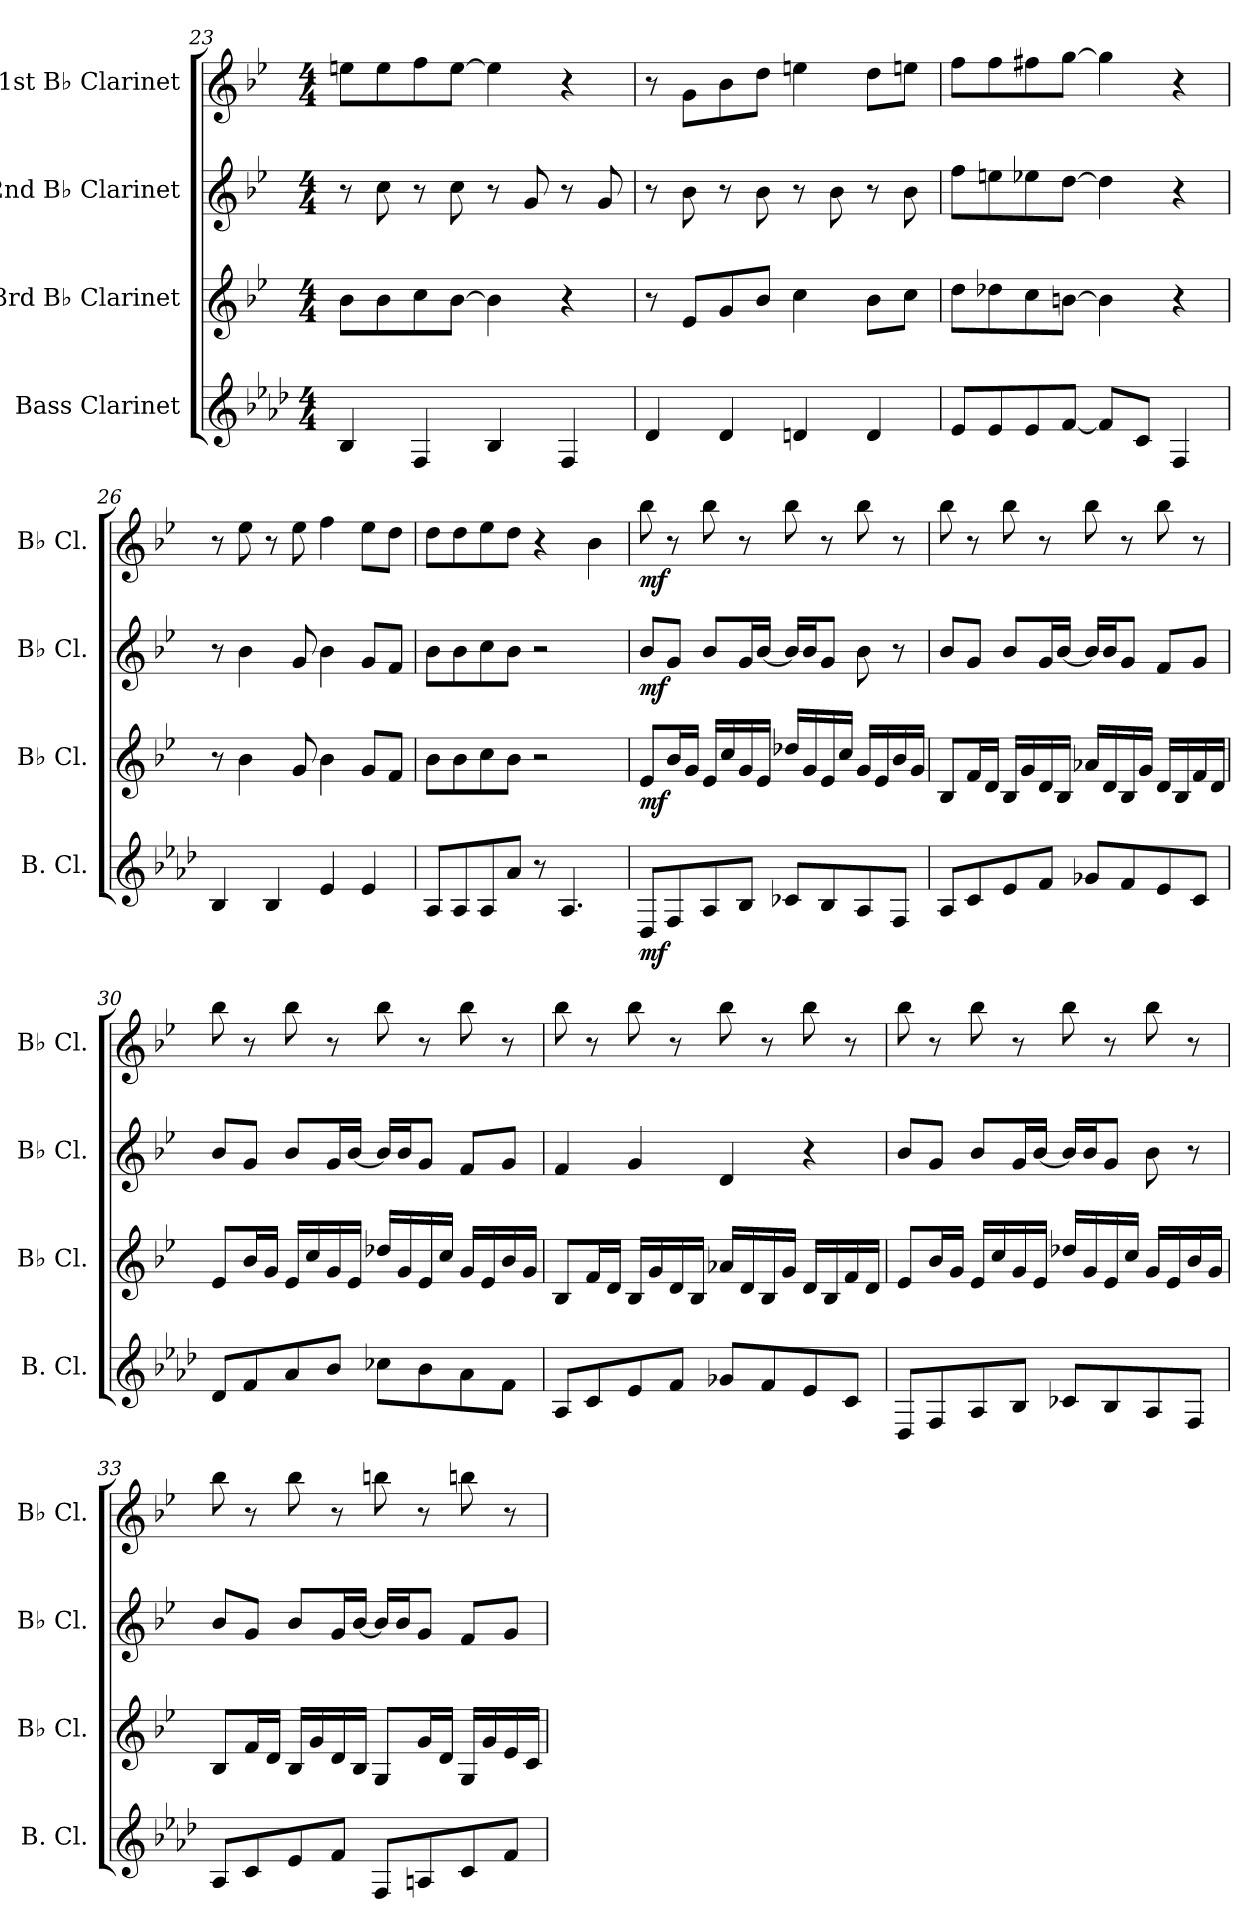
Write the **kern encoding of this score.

**kern	**dynam	**kern	**dynam	**kern	**dynam	**kern	**dynam
*part4	*part4	*part3	*part3	*part2	*part2	*part1	*part1
*staff4	*staff4	*staff3	*staff3	*staff2	*staff2	*staff1	*staff1
*I"Bass Clarinet	*	*I"3rd B♭ Clarinet	*	*I"2nd B♭ Clarinet	*	*I"1st B♭ Clarinet	*
*I'B. Cl.	*	*I'B♭ Cl.	*	*I'B♭ Cl.	*	*I'B♭ Cl.	*
*clefG2	*	*clefG2	*	*clefG2	*	*clefG2	*
*ITrd8c14	*	*ITrd1c2	*	*ITrd1c2	*	*ITrd1c2	*
*k[b-e-a-d-]	*	*k[b-e-a-d-]	*	*k[b-e-a-d-]	*	*k[b-e-a-d-]	*
*M4/4	*	*M4/4	*	*M4/4	*	*M4/4	*
=23	=23	=23	=23	=23	=23	=23	=23
4BB-/	.	8a-\L	.	8r	.	8ddn\L	.
.	.	8a-\	.	8b-\	.	8dd\	.
4FF/	.	8b-\	.	8r	.	8ee-\	.
.	.	[8a-\J	.	8b-\	.	[8dd\J	.
4BB-/	.	4a-\]	.	8r	.	4dd\]	.
.	.	.	.	8f/	.	.	.
4FF/	.	4r	.	8r	.	4r	.
.	.	.	.	8f/	.	.	.
!!LO:LB:g=z
=24	=24	=24	=24	=24	=24	=24	=24
4D-/	.	8r	.	8r	.	8r	.
.	.	8d-/L	.	8a-\	.	8f\L	.
4D-/	.	8f/	.	8r	.	8a-\	.
.	.	8a-/J	.	8a-\	.	8cc\J	.
4Dn/	.	4b-\	.	8r	.	4ddn\	.
.	.	.	.	8a-\	.	.	.
4D/	.	8a-\L	.	8r	.	8cc\L	.
.	.	8b-\J	.	8a-\	.	8ddn\J	.
=25	=25	=25	=25	=25	=25	=25	=25
8E-/L	.	8cc\L	.	8ee-\L	.	8ee-\L	.
8E-/	.	8cc-X\	.	8ddn\	.	8ee-\	.
8E-/	.	8b-\	.	8dd-X\	.	8een\	.
[8F/J	.	[8an\J	.	[8cc\J	.	[8ff\J	.
8F/L]	.	4a\]	.	4cc\]	.	4ff\]	.
8C/J	.	.	.	.	.	.	.
4FF/	.	4r	.	4r	.	4r	.
=26	=26	=26	=26	=26	=26	=26	=26
4BB-/	.	8r	.	8r	.	8r	.
.	.	4a-\	.	4a-\	.	8dd-\	.
4BB-/	.	.	.	.	.	8r	.
.	.	8f/	.	8f/	.	8dd-\	.
4E-/	.	4a-\	.	4a-\	.	4ee-\	.
4E-/	.	8f/L	.	8f/L	.	8dd-\L	.
.	.	8e-/J	.	8e-/J	.	8cc\J	.
=27	=27	=27	=27	=27	=27	=27	=27
8AA-/L	.	8a-\L	.	8a-\L	.	8cc\L	.
8AA-/	.	8a-\	.	8a-\	.	8cc\	.
8AA-/	.	8b-\	.	8b-\	.	8dd-\	.
8A-/J	.	8a-\J	.	8a-\J	.	8cc\J	.
8r	.	2r	.	2r	.	4r	.
4.AA-/	.	.	.	.	.	.	.
.	.	.	.	.	.	4a-\	.
!!LO:LB:g=z
=28	=28	=28	=28	=28	=28	=28	=28
!	!LO:DY:b	!	!LO:DY:b	!	!LO:DY:b	!	!LO:DY:b
8DD-/L	mf	8d-/L	mf	8a-/L	mf	8aa-\	mf
8FF/	.	16a-/L	.	8f/J	.	8r	.
.	.	16f/JJ	.	.	.	.	.
8AA-/	.	16d-/LL	.	8a-/L	.	8aa-\	.
.	.	16b-/	.	.	.	.	.
8BB-/J	.	16f/	.	16f/L	.	8r	.
.	.	16d-/JJ	.	[16a-/JJ	.	.	.
8C-X/L	.	16cc-X/LL	.	16a-/LL]	.	8aa-\	.
.	.	16f/	.	16a-/J	.	.	.
8BB-/	.	16d-/	.	8f/J	.	8r	.
.	.	16b-/JJ	.	.	.	.	.
8AA-/	.	16f/LL	.	8a-\	.	8aa-\	.
.	.	16d-/	.	.	.	.	.
8FF/J	.	16a-/	.	8r	.	8r	.
.	.	16f/JJ	.	.	.	.	.
=29	=29	=29	=29	=29	=29	=29	=29
8AA-/L	.	8A-/L	.	8a-/L	.	8aa-\	.
8C/	.	16e-/L	.	8f/J	.	8r	.
.	.	16c/JJ	.	.	.	.	.
8E-/	.	16A-/LL	.	8a-/L	.	8aa-\	.
.	.	16f/	.	.	.	.	.
8F/J	.	16c/	.	16f/L	.	8r	.
.	.	16A-/JJ	.	[16a-/JJ	.	.	.
8G-X/L	.	16g-X/LL	.	16a-/LL]	.	8aa-\	.
.	.	16c/	.	16a-/J	.	.	.
8F/	.	16A-/	.	8f/J	.	8r	.
.	.	16f/JJ	.	.	.	.	.
8E-/	.	16c/LL	.	8e-/L	.	8aa-\	.
.	.	16A-/	.	.	.	.	.
8C/J	.	16e-/	.	8f/J	.	8r	.
.	.	16c/JJ	.	.	.	.	.
!!LO:PB:g=z
=30	=30	=30	=30	=30	=30	=30	=30
8D-/L	.	8d-/L	.	8a-/L	.	8aa-\	.
8F/	.	16a-/L	.	8f/J	.	8r	.
.	.	16f/JJ	.	.	.	.	.
8A-/	.	16d-/LL	.	8a-/L	.	8aa-\	.
.	.	16b-/	.	.	.	.	.
8B-/J	.	16f/	.	16f/L	.	8r	.
.	.	16d-/JJ	.	[16a-/JJ	.	.	.
8c-X\L	.	16cc-X/LL	.	16a-/LL]	.	8aa-\	.
.	.	16f/	.	16a-/J	.	.	.
8B-\	.	16d-/	.	8f/J	.	8r	.
.	.	16b-/JJ	.	.	.	.	.
8A-\	.	16f/LL	.	8e-/L	.	8aa-\	.
.	.	16d-/	.	.	.	.	.
8F\J	.	16a-/	.	8f/J	.	8r	.
.	.	16f/JJ	.	.	.	.	.
=31	=31	=31	=31	=31	=31	=31	=31
8AA-/L	.	8A-/L	.	4e-/	.	8aa-\	.
8C/	.	16e-/L	.	.	.	8r	.
.	.	16c/JJ	.	.	.	.	.
8E-/	.	16A-/LL	.	4f/	.	8aa-\	.
.	.	16f/	.	.	.	.	.
8F/J	.	16c/	.	.	.	8r	.
.	.	16A-/JJ	.	.	.	.	.
8G-X/L	.	16g-X/LL	.	4c/	.	8aa-\	.
.	.	16c/	.	.	.	.	.
8F/	.	16A-/	.	.	.	8r	.
.	.	16f/JJ	.	.	.	.	.
8E-/	.	16c/LL	.	4r	.	8aa-\	.
.	.	16A-/	.	.	.	.	.
8C/J	.	16e-/	.	.	.	8r	.
.	.	16c/JJ	.	.	.	.	.
!!LO:LB:g=z
=32	=32	=32	=32	=32	=32	=32	=32
8DD-/L	.	8d-/L	.	8a-/L	.	8aa-\	.
8FF/	.	16a-/L	.	8f/J	.	8r	.
.	.	16f/JJ	.	.	.	.	.
8AA-/	.	16d-/LL	.	8a-/L	.	8aa-\	.
.	.	16b-/	.	.	.	.	.
8BB-/J	.	16f/	.	16f/L	.	8r	.
.	.	16d-/JJ	.	[16a-/JJ	.	.	.
8C-X/L	.	16cc-X/LL	.	16a-/LL]	.	8aa-\	.
.	.	16f/	.	16a-/J	.	.	.
8BB-/	.	16d-/	.	8f/J	.	8r	.
.	.	16b-/JJ	.	.	.	.	.
8AA-/	.	16f/LL	.	8a-\	.	8aa-\	.
.	.	16d-/	.	.	.	.	.
8FF/J	.	16a-/	.	8r	.	8r	.
.	.	16f/JJ	.	.	.	.	.
=33	=33	=33	=33	=33	=33	=33	=33
8AA-/L	.	8A-/L	.	8a-/L	.	8aa-\	.
8C/	.	16e-/L	.	8f/J	.	8r	.
.	.	16c/JJ	.	.	.	.	.
8E-/	.	16A-/LL	.	8a-/L	.	8aa-\	.
.	.	16f/	.	.	.	.	.
8F/J	.	16c/	.	16f/L	.	8r	.
.	.	16A-/JJ	.	[16a-/JJ	.	.	.
8FF/L	.	8F/L	.	16a-/LL]	.	8aan\	.
.	.	.	.	16a-/J	.	.	.
8AAn/	.	16f/L	.	8f/J	.	8r	.
.	.	16c/JJ	.	.	.	.	.
8C/	.	16F/LL	.	8e-/L	.	8aan\	.
.	.	16f/	.	.	.	.	.
8F/J	.	16d-/	.	8f/J	.	8r	.
.	.	16B-/JJ	.	.	.	.	.
=	=	=	=	=	=	=	=
*-	*-	*-	*-	*-	*-	*-	*-
